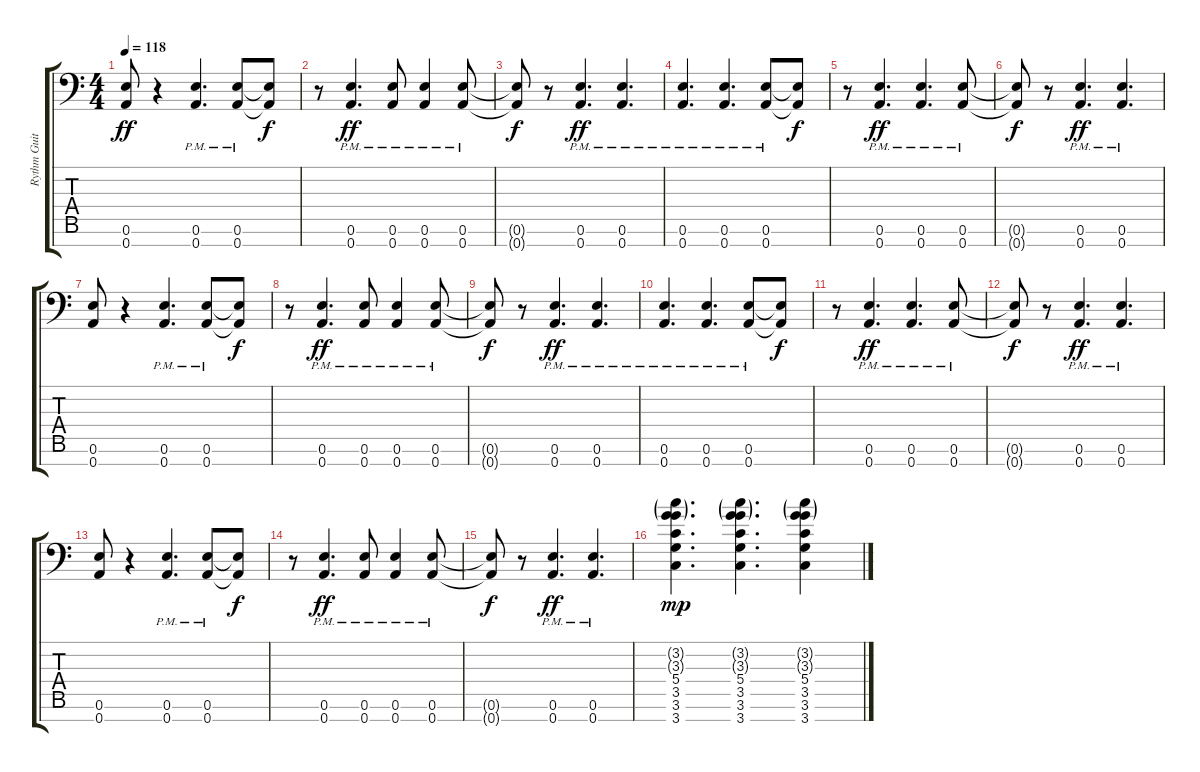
\track ("Rythm Guitar #2" "Rythm Guit") {instrument distortionguitar}
\staff {score tabs}
\tuning (D4 A3 E3 D3 A2 E2 A1) {hide}
\ts (4 4)
\tempo 118
\clef f4
\ks c
(0.6 0.7).8{dy ff} r.4 (0.6{pm} 0.7{pm}).4{d} (0.6{pm} 0.7{pm}).8 (0.6{t} 0.7{t}).8{dy f} |
r.8 (0.6{pm} 0.7{pm}).4{d dy ff} (0.6{pm} 0.7{pm}).8 (0.6{pm} 0.7{pm}).4 (0.6{pm} 0.7{pm}).8 |
(0.6{t} 0.7{t}).8{dy f} r.8 (0.6{pm} 0.7{pm}).4{d dy ff} (0.6{pm} 0.7{pm}).4{d} |
(0.6{pm} 0.7{pm}).4{d} (0.6{pm} 0.7{pm}).4{d} (0.6{pm} 0.7{pm}).8 (0.6{t} 0.7{t}).8{dy f} |
r.8 (0.6{pm} 0.7{pm}).4{d dy ff} (0.6{pm} 0.7{pm}).4{d} (0.6{pm} 0.7{pm}).8 |
(0.6{t} 0.7{t}).8{dy f} r.8 (0.6{pm} 0.7{pm}).4{d dy ff} (0.6{pm} 0.7{pm}).4{d} |
(0.6 0.7).8 r.4 (0.6{pm} 0.7{pm}).4{d} (0.6{pm} 0.7{pm}).8 (0.6{t} 0.7{t}).8{dy f} |
r.8 (0.6{pm} 0.7{pm}).4{d dy ff} (0.6{pm} 0.7{pm}).8 (0.6{pm} 0.7{pm}).4 (0.6{pm} 0.7{pm}).8 |
(0.6{t} 0.7{t}).8{dy f} r.8 (0.6{pm} 0.7{pm}).4{d dy ff} (0.6{pm} 0.7{pm}).4{d} |
(0.6{pm} 0.7{pm}).4{d} (0.6{pm} 0.7{pm}).4{d} (0.6{pm} 0.7{pm}).8 (0.6{t} 0.7{t}).8{dy f} |
r.8 (0.6{pm} 0.7{pm}).4{d dy ff} (0.6{pm} 0.7{pm}).4{d} (0.6{pm} 0.7{pm}).8 |
(0.6{t} 0.7{t}).8{dy f} r.8 (0.6{pm} 0.7{pm}).4{d dy ff} (0.6{pm} 0.7{pm}).4{d} |
(0.6 0.7).8 r.4 (0.6{pm} 0.7{pm}).4{d} (0.6{pm} 0.7{pm}).8 (0.6{t} 0.7{t}).8{dy f} |
r.8 (0.6{pm} 0.7{pm}).4{d dy ff} (0.6{pm} 0.7{pm}).8 (0.6{pm} 0.7{pm}).4 (0.6{pm} 0.7{pm}).8 |
(0.6{t} 0.7{t}).8{dy f} r.8 (0.6{pm} 0.7{pm}).4{d dy ff} (0.6{pm} 0.7{pm}).4{d} |
\section ("" "")
(3.2{g} 3.3{g} 5.4 3.5 3.6 3.7).4{d dy mp} (3.2{g} 3.3{g} 5.4 3.5 3.6 3.7).4{d} (3.2{g} 3.3{g} 5.4 3.5 3.6 3.7).4
